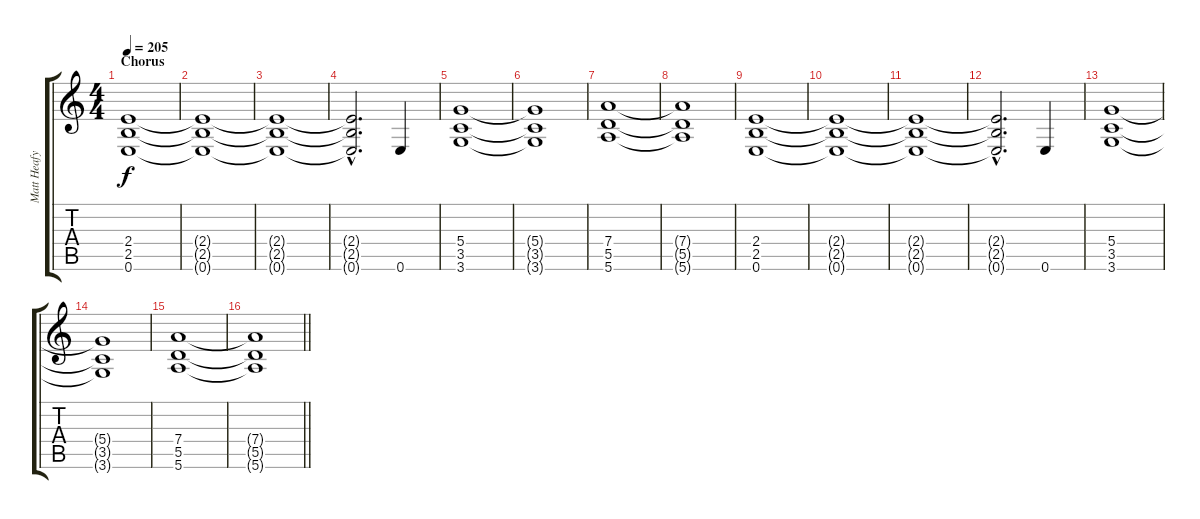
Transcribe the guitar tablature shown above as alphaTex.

\track ("Matt Heafy" "Matt Heafy") {instrument distortionguitar}
\staff {score tabs}
\tuning (E4 B3 G3 D3 A2 E2) {hide}
\ts (4 4)
\section ("" "Chorus")
\tempo 205
\clef g2
\ks c
(2.4 2.5 0.6).1{dy f} |
(2.4{t} 2.5{t} 0.6{t}).1 |
(2.4{t} 2.5{t} 0.6{t}).1 |
(2.4{hac t} 2.5{hac t} 0.6{hac t}).2{d} 0.6.4 |
(5.4 3.5 3.6).1 |
(5.4{t} 3.5{t} 3.6{t}).1 |
(7.4 5.5 5.6).1 |
(7.4{t} 5.5{t} 5.6{t}).1 |
(2.4 2.5 0.6).1 |
(2.4{t} 2.5{t} 0.6{t}).1 |
(2.4{t} 2.5{t} 0.6{t}).1 |
(2.4{hac t} 2.5{hac t} 0.6{hac t}).2{d} 0.6.4 |
(5.4 3.5 3.6).1 |
(5.4{t} 3.5{t} 3.6{t}).1 |
(7.4 5.5 5.6).1 |
\barLineRight lightlight
(7.4{t} 5.5{t} 5.6{t}).1
